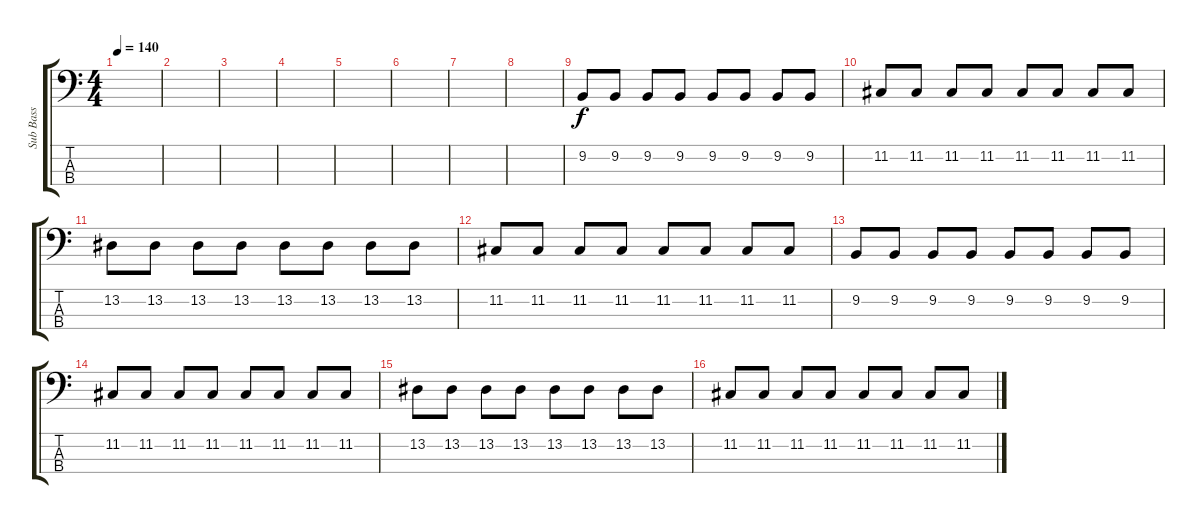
\track ("Sub Bass" "Sub Bass") {instrument electricbassfinger}
\staff {score tabs}
\tuning (G1 D1 A0 E0) {hide}
\ts (4 4)
\tempo 140
\clef f4
\ks c
|
|
|
|
|
|
|
|
9.2.8 9.2.8 9.2.8 9.2.8 9.2.8 9.2.8 9.2.8 9.2.8 |
11.2.8 11.2.8 11.2.8 11.2.8 11.2.8 11.2.8 11.2.8 11.2.8 |
13.2.8 13.2.8 13.2.8 13.2.8 13.2.8 13.2.8 13.2.8 13.2.8 |
11.2.8 11.2.8 11.2.8 11.2.8 11.2.8 11.2.8 11.2.8 11.2.8 |
9.2.8 9.2.8 9.2.8 9.2.8 9.2.8 9.2.8 9.2.8 9.2.8 |
11.2.8 11.2.8 11.2.8 11.2.8 11.2.8 11.2.8 11.2.8 11.2.8 |
13.2.8 13.2.8 13.2.8 13.2.8 13.2.8 13.2.8 13.2.8 13.2.8 |
11.2.8 11.2.8 11.2.8 11.2.8 11.2.8 11.2.8 11.2.8 11.2.8
